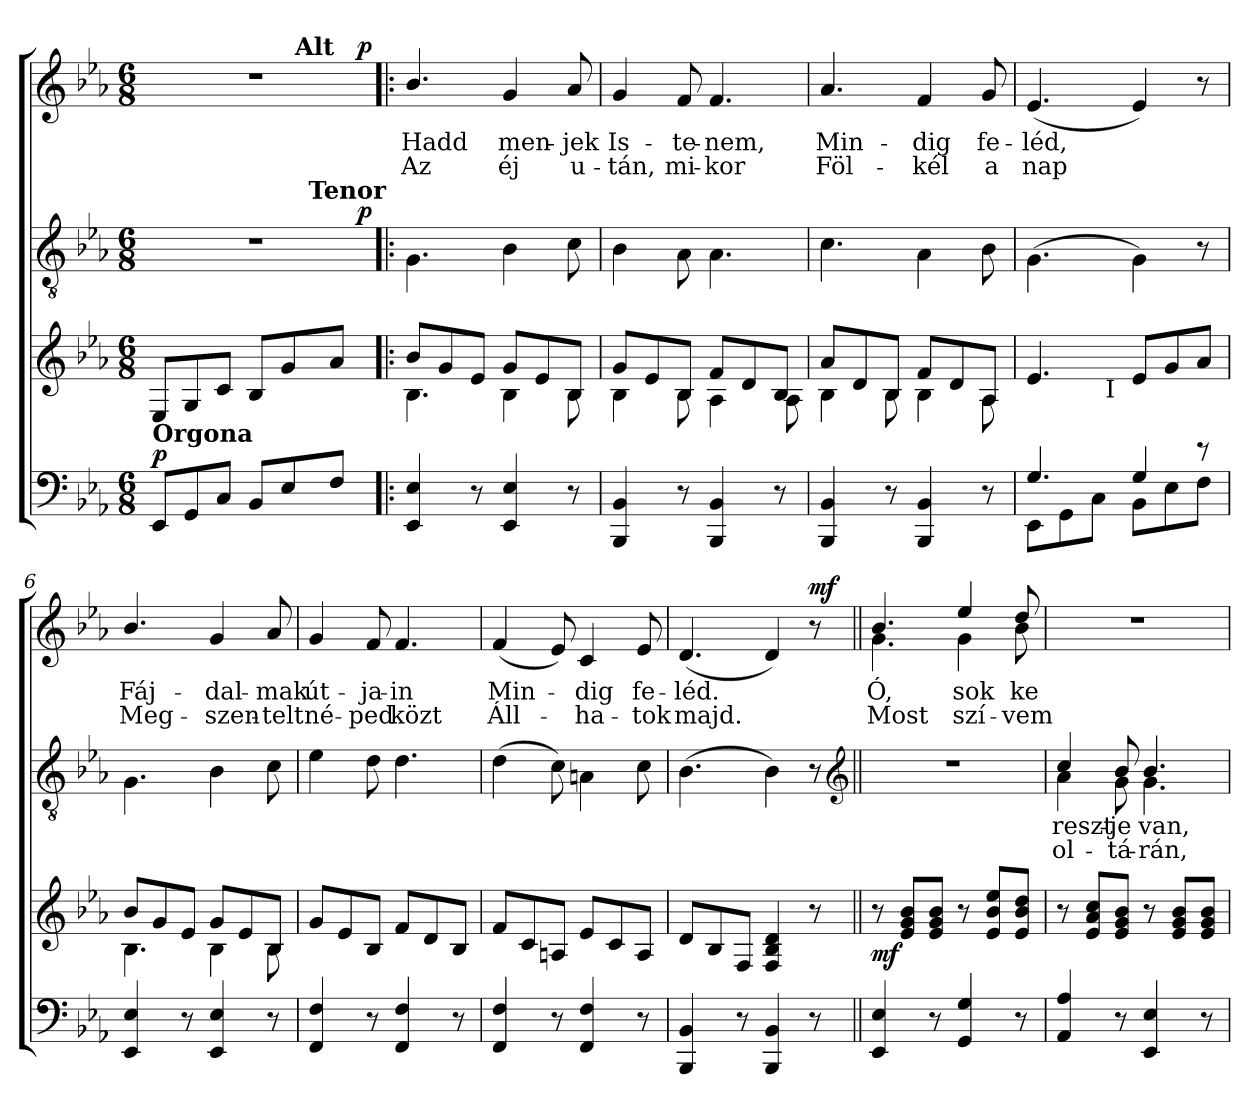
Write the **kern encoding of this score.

**kern	**dynam	**kern	**dynam	**kern	**text	**text	**dynam	**kern	**text	**text	**dynam
*part4	*part4	*part3	*part3	*part2	*part2	*part2	*part2	*part1	*part1	*part1	*part1
*staff4	*staff4	*staff3	*staff3	*staff2	*staff2	*staff2	*staff2	*staff1	*staff1	*staff1	*staff1
*clefF4	*	*clefG2	*	*clefGv2	*	*	*	*clefG2	*	*	*
*k[b-e-a-]	*	*k[b-e-a-]	*	*k[b-e-a-]	*	*	*	*k[b-e-a-]	*	*	*
*E-:	*	*E-:	*	*E-:	*	*	*	*E-:	*	*	*
*M6/8	*	*M6/8	*	*M6/8	*	*	*	*M6/8	*	*	*
=1	=1	=1	=1	=1	=1	=1	=1	=1	=1	=1	=1
!	!	!	!	!	!	!	!	!LO:TX:a:B:t=Andante con espress	!	!	!
!	!	!	!	!	!	!	!	!LO:TX:a:t=.	!	!	!
!	!	!	!	!	!	!	!	!LO:TX:a:t== 56	!	!	!
!LO:TX:a:B:t=Orgona	!	!	!	!	!	!	!	!	!	!	!
!	!LO:DY:a	!	!	!	!	!	!	!	!	!	!
*	*	*	*	*^	*	*	*	*^	*	*	*
*	*	*	*	*	*^	*	*	*	*	*^	*	*	*
8EE-/L	p	8E-/L	.	2.r	2ryy	2ryy	.	.	.	2.r	2ryy	2ryy	.	.	.
8GG/	.	8G/	.	.	.	.	.	.	.	.	.	.	.	.	.
8C/J	.	8c/J	.	.	.	.	.	.	.	.	.	.	.	.	.
8BB-/L	.	8B-/L	.	.	.	.	.	.	.	.	.	.	.	.	.
8E-/	.	8g/	.	.	8..ryy	16ryy	.	.	.	.	8..ryy	32ryy	.	.	.
!	!	!	!	!	!	!	!	!	!	!	!	!LO:TX:a:B:t=Alt	!	!	!
.	.	.	.	.	.	.	.	.	.	.	.	8..ryy	.	.	.
!	!	!	!	!	!	!LO:TX:a:B:t=Tenor	!	!	!	!	!	!	!	!	!
.	.	.	.	.	.	8.ryy	.	.	.	.	.	.	.	.	.
8F/J	.	8a-/J	.	.	.	.	.	.	.	.	.	.	.	.	.
!	!	!	!	!	!	!	!	!	!LO:DY:b	!	!	!	!	!	!LO:DY:b
.	.	.	.	.	32ryy	.	.	.	p	.	32ryy	.	.	.	p
*	*	*	*	*v	*v	*v	*	*	*	*	*	*	*	*	*
*	*	*	*	*	*	*	*	*v	*v	*v	*	*	*
=2!|:	=2!|:	=2!|:	=2!|:	=2!|:	=2!|:	=2!|:	=2!|:	=2!|:	=2!|:	=2!|:	=2!|:
*	*	*^	*	*	*	*	*	*	*	*	*
*	*	*	*	*	*^	*	*	*	*^	*	*	*
*	*	*	*	*	*	*^	*	*	*	*	*^	*	*	*
!	!	!	!	!	!	!	!	!	!	!	!	!	!	!LO:LY:b	!LO:LY:b	!
*	*	*	*	*	*v	*v	*v	*	*	*	*	*	*	*	*	*
*	*	*	*	*	*	*	*	*	*v	*v	*v	*	*	*
4EE-/ 4E-/	.	8b-/L	4.B-\	.	4.G\	.	.	.	4.b-/	Hadd	Az	.
.	.	8g/	.	.	.	.	.	.	.	.	.	.
8r	.	8e-/J	.	.	.	.	.	.	.	.	.	.
!	!	!	!	!	!	!	!	!	!	!LO:LY:b	!LO:LY:b	!
4EE-/ 4E-/	.	8g/L	4B-\	.	4B-\	.	.	.	4g/	men-	éj	.
.	.	8e-/	.	.	.	.	.	.	.	.	.	.
!	!	!	!	!	!	!	!	!	!	!LO:LY:b	!LO:LY:b	!
8r	.	8B-/J	8B-\	.	8c\	.	.	.	8a-/	-jek	u-	.
=3	=3	=3	=3	=3	=3	=3	=3	=3	=3	=3	=3	=3
!	!	!	!	!	!	!	!	!	!	!LO:LY:b	!LO:LY:b	!
4BBB-/ 4BB-/	.	8g/L	4B-\	.	4B-\	.	.	.	4g/	Is-	-tán,	.
.	.	8e-/	.	.	.	.	.	.	.	.	.	.
!	!	!	!	!	!	!	!	!	!	!LO:LY:b	!LO:LY:b	!
8r	.	8B-/J	8B-\	.	8A-\	.	.	.	8f/	-te-	mi-	.
!	!	!	!	!	!	!	!	!	!	!LO:LY:b	!LO:LY:b	!
4BBB-/ 4BB-/	.	8f/L	4A-\	.	4.A-\	.	.	.	4.f/	-nem,	-kor	.
.	.	8d/	.	.	.	.	.	.	.	.	.	.
8r	.	8B-/J	8A-\	.	.	.	.	.	.	.	.	.
=4	=4	=4	=4	=4	=4	=4	=4	=4	=4	=4	=4	=4
!	!	!	!	!	!	!	!	!	!	!LO:LY:b	!LO:LY:b	!
4BBB-/ 4BB-/	.	8a-/L	4B-\	.	4.c\	.	.	.	4.a-/	Min-	Föl-	.
.	.	8d/	.	.	.	.	.	.	.	.	.	.
8r	.	8B-/J	8B-\	.	.	.	.	.	.	.	.	.
!	!	!	!	!	!	!	!	!	!	!LO:LY:b	!LO:LY:b	!
4BBB-/ 4BB-/	.	8f/L	4B-\	.	4A-\	.	.	.	4f/	-dig	-kél	.
.	.	8d/	.	.	.	.	.	.	.	.	.	.
!	!	!	!	!	!	!	!	!	!	!LO:LY:b	!LO:LY:b	!
8r	.	8A-/J	8A-\	.	8B-\	.	.	.	8g/	fe-	a	.
=5	=5	=5	=5	=5	=5	=5	=5	=5	=5	=5	=5	=5
*^	*	*	*	*	*	*	*	*	*	*	*	*
!	!	!	!	!	!	!	!	!	!	!	!LO:LY:b	!LO:LY:b	!
4.G/	8EE-\L	.	4.e-/	4ryy	.	(<4.G\	.	.	.	(>4.e-/	-léd,	nap	.
.	8GG\	.	.	.	.	.	.	.	.	.	.	.	.
.	8C\J	.	.	32ryy	.	.	.	.	.	.	.	.	.
!	!	!	!	!LO:TX:b:t=I	!	!	!	!	!	!	!	!	!
.	.	.	.	4...ryy	.	.	.	.	.	.	.	.	.
4G/	8BB-\L	.	8e-/L	.	.	4G\)	.	.	.	4e-/)	.	.	.
.	8E-\	.	8g/	.	.	.	.	.	.	.	.	.	.
8rd	8F\J	.	8a-/J	.	.	8r	.	.	.	8r	.	.	.
*v	*v	*	*	*	*	*	*	*	*	*	*	*	*
!!LO:LB:g=z
=6	=6	=6	=6	=6	=6	=6	=6	=6	=6	=6	=6	=6
*^	*	*	*	*	*	*	*	*	*	*	*	*
!	!	!	!	!	!	!	!	!	!	!	!LO:LY:b	!LO:LY:b	!
*v	*v	*	*	*	*	*	*	*	*	*	*	*	*
4EE-/ 4E-/	.	8b-/L	4.B-\	.	4.G\	.	.	.	4.b-/	Fáj-	Meg-	.
.	.	8g/	.	.	.	.	.	.	.	.	.	.
8r	.	8e-/J	.	.	.	.	.	.	.	.	.	.
!	!	!	!	!	!	!	!	!	!	!LO:LY:b	!LO:LY:b	!
4EE-/ 4E-/	.	8g/L	4B-\	.	4B-\	.	.	.	4g/	-dal-	-szen-	.
.	.	8e-/	.	.	.	.	.	.	.	.	.	.
!	!	!	!	!	!	!	!	!	!	!LO:LY:b	!LO:LY:b	!
8r	.	8B-/J	8B-\	.	8c\	.	.	.	8a-/	-mak	-telt	.
*	*	*v	*v	*	*	*	*	*	*	*	*	*
=7	=7	=7	=7	=7	=7	=7	=7	=7	=7	=7	=7
*	*	*^	*	*	*	*	*	*	*	*	*
!	!	!	!	!	!	!	!	!	!	!LO:LY:b	!LO:LY:b	!
*	*	*v	*v	*	*	*	*	*	*	*	*	*
4FF/ 4F/	.	8g/L	.	4e-\	.	.	.	4g/	út-	né-	.
.	.	8e-/	.	.	.	.	.	.	.	.	.
!	!	!	!	!	!	!	!	!	!LO:LY:b	!LO:LY:b	!
8r	.	8B-/J	.	8d\	.	.	.	8f/	-ja-	-ped	.
!	!	!	!	!	!	!	!	!	!LO:LY:b	!LO:LY:b	!
4FF/ 4F/	.	8f/L	.	4.d\	.	.	.	4.f/	-in	közt	.
.	.	8d/	.	.	.	.	.	.	.	.	.
8r	.	8B-/J	.	.	.	.	.	.	.	.	.
=8	=8	=8	=8	=8	=8	=8	=8	=8	=8	=8	=8
!	!	!	!	!	!	!	!	!	!LO:LY:b	!LO:LY:b	!
4FF/ 4F/	.	8f/L	.	(<4d\	.	.	.	(>4f/	Min-	Áll-	.
.	.	8c/	.	.	.	.	.	.	.	.	.
8r	.	8An/J	.	8c\)	.	.	.	8e-/)	.	.	.
!	!	!	!	!	!	!	!	!	!LO:LY:b	!LO:LY:b	!
4FF/ 4F/	.	8e-/L	.	4An\	.	.	.	4c/	-dig	-ha-	.
.	.	8c/	.	.	.	.	.	.	.	.	.
!	!	!	!	!	!	!	!	!	!LO:LY:b	!LO:LY:b	!
8r	.	8A/J	.	8c\	.	.	.	8e-/	fe-	-tok	.
=9	=9	=9	=9	=9	=9	=9	=9	=9	=9	=9	=9
!	!	!	!	!	!	!	!	!	!LO:LY:b	!LO:LY:b	!
4BBB-/ 4BB-/	.	8d/L	.	(<4.B-\	.	.	.	(>4.d/	-léd.	majd.	.
.	.	8B-/	.	.	.	.	.	.	.	.	.
8r	.	8F/J	.	.	.	.	.	.	.	.	.
4BBB-/ 4BB-/	.	4F/ 4B-/ 4d/	.	4B-\)	.	.	.	4d/)	.	.	.
!	!	!	!	!	!	!	!	!	!	!	!LO:DY:b
8r	.	8r	.	8r	.	.	.	8r	.	.	mf
*	*	*	*	*clefG2	*	*	*	*	*	*	*
=10||	=10||	=10||	=10||	=10||	=10||	=10||	=10||	=10||	=10||	=10||	=10||
!	!	!	!	!	!	!	!	!LO:TX:a:B:t=Szoprán és alt	!	!	!
!	!	!	!LO:DY:b	!	!	!	!	!	!LO:LY:b	!LO:LY:b	!
*	*	*	*	*	*	*	*	*^	*	*	*
4EE-/ 4E-/	.	8r	mf	2.r	.	.	.	4.b-/	4.g\	Ó,	Most	.
.	.	8e-/ 8g/ 8b-/L	.	.	.	.	.	.	.	.	.	.
8r	.	8e-/ 8g/ 8b-/J	.	.	.	.	.	.	.	.	.	.
!	!	!	!	!	!	!	!	!	!	!LO:LY:b	!LO:LY:b	!
4GG/ 4G/	.	8r	.	.	.	.	.	4ee-/	4g\	sok	szí-	.
.	.	8e-/ 8b-/ 8ee-/L	.	.	.	.	.	.	.	.	.	.
!	!	!	!	!	!	!	!	!	!	!LO:LY:b	!LO:LY:b	!
8r	.	8e-/ 8b-/ 8dd/J	.	.	.	.	.	8dd/	8b-\	ke-	-vem	.
*	*	*	*	*	*	*	*	*v	*v	*	*	*
!!LO:LB:g=z
=11	=11	=11	=11	=11	=11	=11	=11	=11	=11	=11	=11
*	*	*	*	*	*	*	*	*^	*	*	*
!	!	!	!	!	!LO:LY:b	!LO:LY:b	!	!	!	!	!	!
*	*	*	*	*^	*	*	*	*v	*v	*	*	*
4AA-/ 4A-/	.	8r	.	4cc/	4a-\	reszt-	ol-	.	2.r	.	.	.
.	.	8e-/ 8a-/ 8cc/L	.	.	.	.	.	.	.	.	.	.
!	!	!	!	!	!	!LO:LY:b	!LO:LY:b	!	!	!	!	!
8r	.	8e-/ 8g/ 8b-/J	.	8b-/	8g\	-je	-tá-	.	.	.	.	.
!	!	!	!	!	!	!LO:LY:b	!LO:LY:b	!	!	!	!	!
4EE-/ 4E-/	.	8r	.	4.b-/	4.g\	van,	-rán,	.	.	.	.	.
.	.	8e-/ 8g/ 8b-/L	.	.	.	.	.	.	.	.	.	.
8r	.	8e-/ 8g/ 8b-/J	.	.	.	.	.	.	.	.	.	.
*	*	*	*	*v	*v	*	*	*	*	*	*	*
=	=	=	=	=	=	=	=	=	=	=	=
*-	*-	*-	*-	*-	*-	*-	*-	*-	*-	*-	*-
